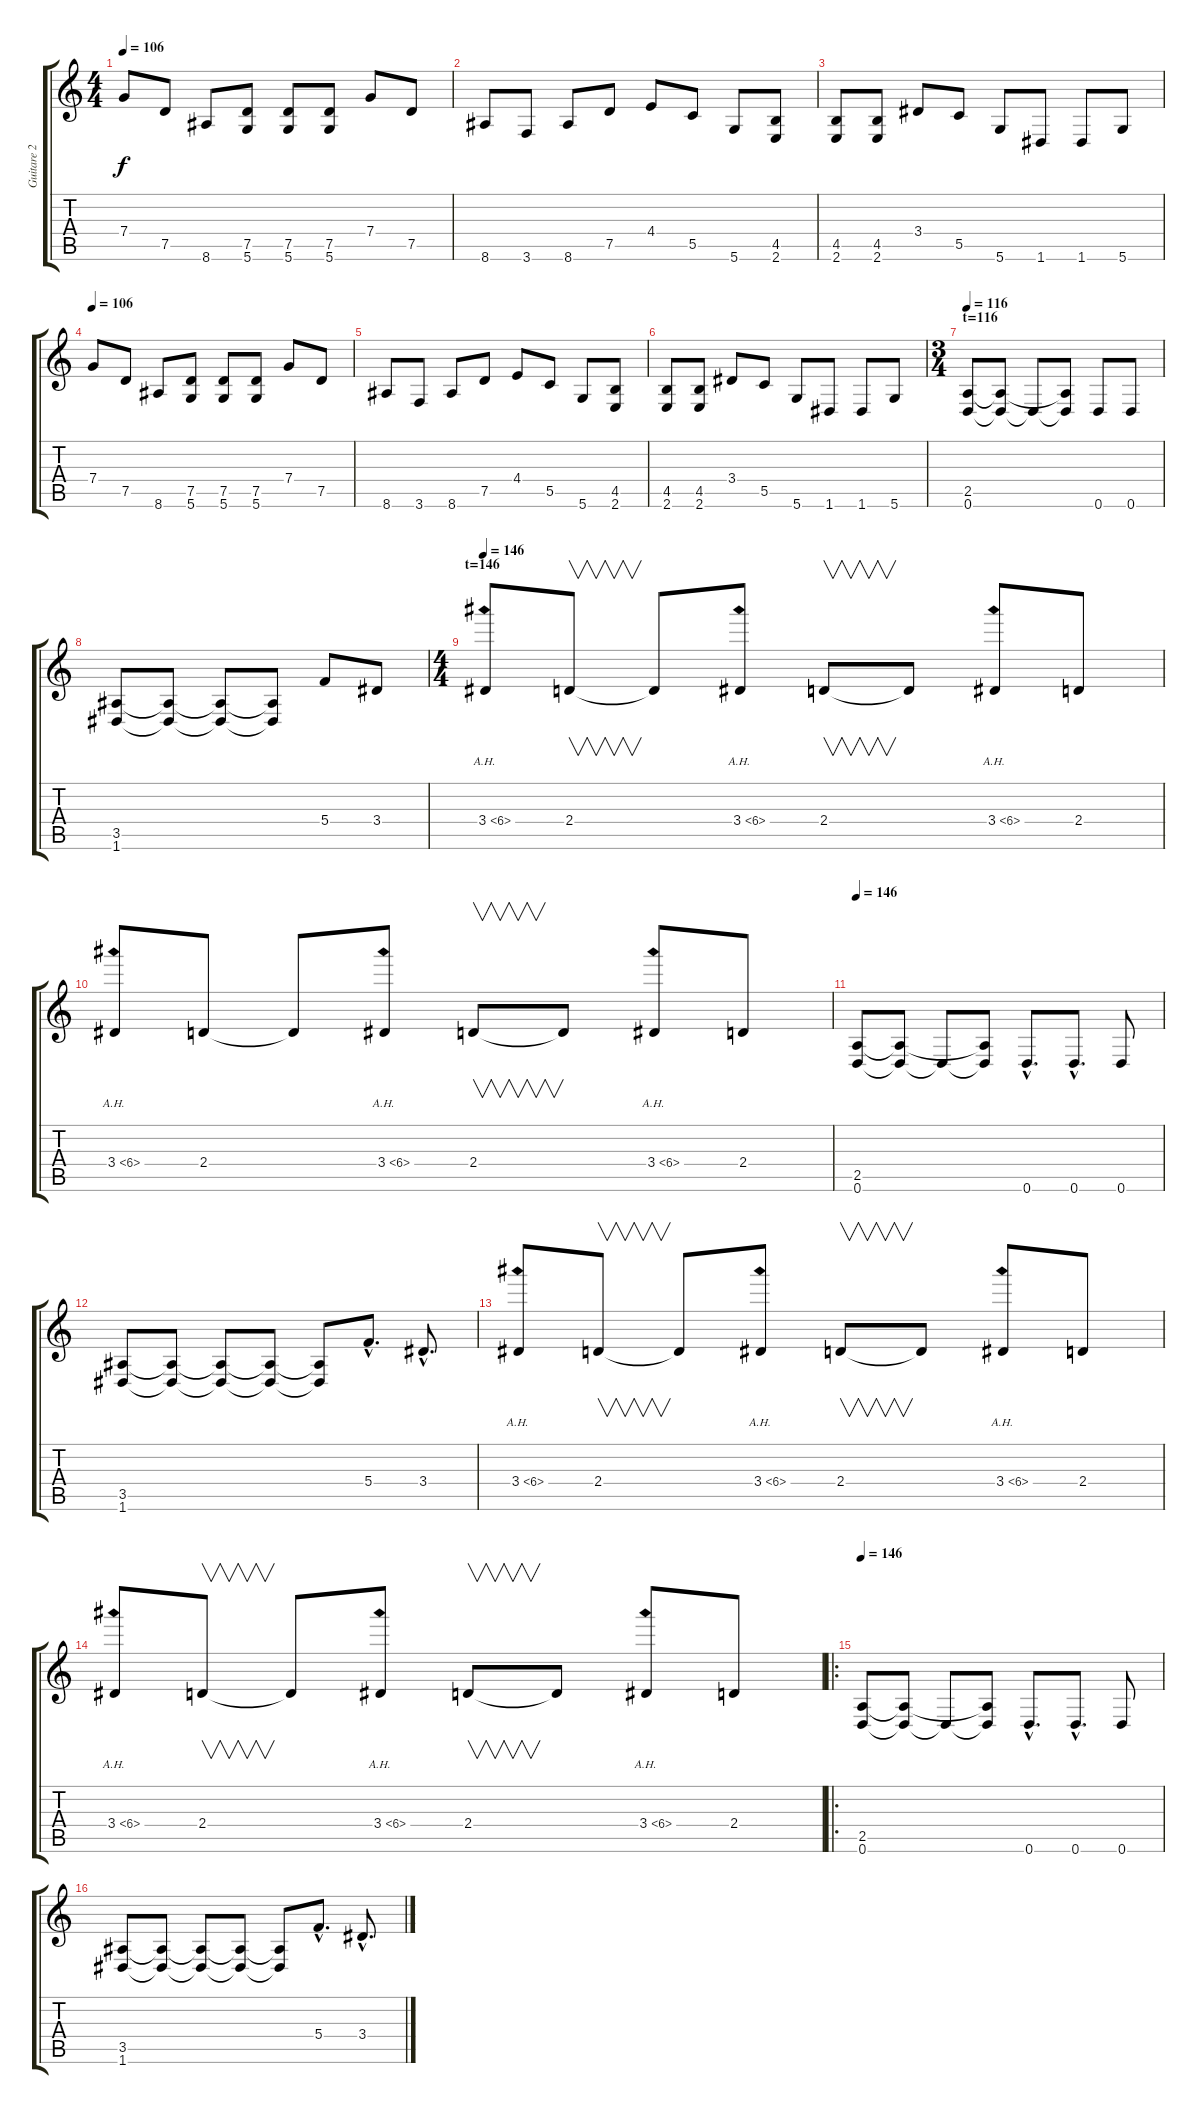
\track ("Guitare 2" "Guitare 2") {instrument distortionguitar}
\staff {score tabs}
\tuning (D4 A3 F3 C3 G2 D2) {hide}
\ts (4 4)
\tempo 106
\clef g2
\ks c
7.4.8{dy f} 7.5.8 8.6.8 (7.5 5.6).8 (7.5 5.6).8 (7.5 5.6).8 7.4.8 7.5.8 |
8.6.8 3.6.8 8.6.8 7.5.8 4.4.8 5.5.8 5.6.8 (4.5 2.6).8 |
(4.5 2.6).8 (4.5 2.6).8 3.4.8 5.5.8 5.6.8 1.6.8 1.6.8 5.6.8 |
\tempo 106
7.4.8 7.5.8 8.6.8 (7.5 5.6).8 (7.5 5.6).8 (7.5 5.6).8 7.4.8 7.5.8 |
8.6.8 3.6.8 8.6.8 7.5.8 4.4.8 5.5.8 5.6.8 (4.5 2.6).8 |
(4.5 2.6).8 (4.5 2.6).8 3.4.8 5.5.8 5.6.8 1.6.8 1.6.8 5.6.8 |
\ts (3 4)
\section ("" "t=116")
\tempo 116
(2.5 0.6).8 (2.5{t} 0.6{t}).8 0.6{t}.8 (2.5{t} 0.6{t}).8 0.6.8 0.6.8 |
(3.5 1.6).8 (3.5{t} 1.6{t}).8 (3.5{t} 1.6{t}).8 (3.5{t} 1.6{t}).8 5.4.8 3.4.8 |
\ts (4 4)
\section ("" "t=146")
\tempo 146
3.4{ah 3}.8 2.4.8{v} 2.4{t}.8 3.4{ah 3}.8 2.4.8{v} 2.4{t}.8 3.4{ah 3}.8 2.4.8 |
3.4{ah 3}.8 2.4.8 2.4{t}.8 3.4{ah 3}.8 2.4.8{v} 2.4{t}.8 3.4{ah 3}.8 2.4.8 |
\tempo 146
(2.5 0.6).8 (2.5{t} 0.6{t}).8 0.6{t}.8 (2.5{t} 0.6{t}).8 0.6{hac}.8{d} 0.6{hac}.8{d} 0.6.8 |
(3.5 1.6).8 (3.5{t} 1.6{t}).8 (3.5{t} 1.6{t}).8 (3.5{t} 1.6{t}).8 (3.5{t} 1.6{t}).8 5.4{hac}.8{d} 3.4{hac}.8{d} |
3.4{ah 3}.8 2.4.8{v} 2.4{t}.8 3.4{ah 3}.8 2.4.8{v} 2.4{t}.8 3.4{ah 3}.8 2.4.8 |
3.4{ah 3}.8 2.4.8{v} 2.4{t}.8 3.4{ah 3}.8 2.4.8{v} 2.4{t}.8 3.4{ah 3}.8 2.4.8 |
\ro
\tempo 146
(2.5 0.6).8 (2.5{t} 0.6{t}).8 0.6{t}.8 (2.5{t} 0.6{t}).8 0.6{hac}.8{d} 0.6{hac}.8{d} 0.6.8 |
(3.5 1.6).8 (3.5{t} 1.6{t}).8 (3.5{t} 1.6{t}).8 (3.5{t} 1.6{t}).8 (3.5{t} 1.6{t}).8 5.4{hac}.8{d} 3.4{hac}.8{d}
